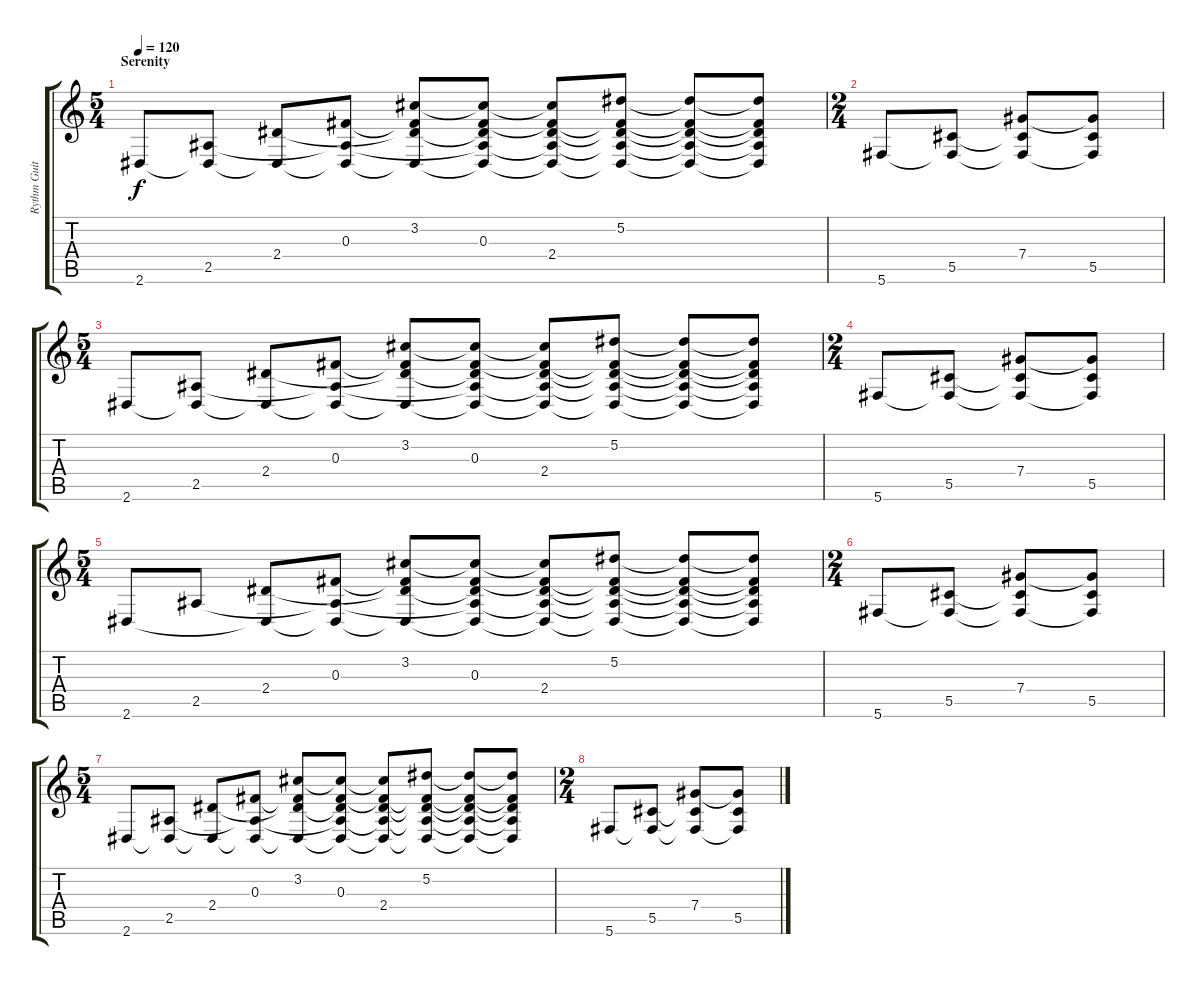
\track ("Rythm Guitar" "Rythm Guit") {instrument distortionguitar}
\staff {score tabs}
\tuning (Eb4 Bb3 Gb3 Db3 Ab2 Db2) {hide}
\ts (5 4)
\section ("" "Serenity")
\tempo 120
\clef g2
\ks c
2.6.8{dy f instrument acousticguitarsteel} (2.5 2.6{t}).8 (2.4 2.6{t}).8 (0.3 2.5{t} 2.6{t}).8 (3.2 0.3{t} 2.4{t} 2.6{t}).8 (3.2{t} 0.3 2.4{t} 2.5{t} 2.6{t}).8 (3.2{t} 0.3{t} 2.4 2.5{t} 2.6{t}).8 (5.2 0.3{t} 2.4{t} 2.5{t} 2.6{t}).8 (5.2{t} 0.3{t} 2.4{t} 2.5{t} 2.6{t}).8 (5.2{t} 0.3{t} 2.4{t} 2.5{t} 2.6{t}).8 |
\ts (2 4)
5.6.8 (5.5 5.6{t}).8 (7.4 5.5{t} 5.6{t}).8 (7.4{t} 5.5 5.6{t}).8 |
\ts (5 4)
2.6.8 (2.5 2.6{t}).8 (2.4 2.6{t}).8 (0.3 2.5{t} 2.6{t}).8 (3.2 0.3{t} 2.4{t} 2.6{t}).8 (3.2{t} 0.3 2.4{t} 2.5{t} 2.6{t}).8 (3.2{t} 0.3{t} 2.4 2.5{t} 2.6{t}).8 (5.2 0.3{t} 2.4{t} 2.5{t} 2.6{t}).8 (5.2{t} 0.3{t} 2.4{t} 2.5{t} 2.6{t}).8 (5.2{t} 0.3{t} 2.4{t} 2.5{t} 2.6{t}).8 |
\ts (2 4)
5.6.8 (5.5 5.6{t}).8 (7.4 5.5{t} 5.6{t}).8 (7.4{t} 5.5 5.6{t}).8 |
\ts (5 4)
2.6.8 2.5.8 (2.4 2.6{t}).8 (0.3 2.5{t} 2.6{t}).8 (3.2 0.3{t} 2.4{t} 2.6{t}).8 (3.2{t} 0.3 2.4{t} 2.5{t} 2.6{t}).8 (3.2{t} 0.3{t} 2.4 2.5{t} 2.6{t}).8 (5.2 0.3{t} 2.4{t} 2.5{t} 2.6{t}).8 (5.2{t} 0.3{t} 2.4{t} 2.5{t} 2.6{t}).8 (5.2{t} 0.3{t} 2.4{t} 2.5{t} 2.6{t}).8 |
\ts (2 4)
5.6.8 (5.5 5.6{t}).8 (7.4 5.5{t} 5.6{t}).8 (7.4{t} 5.5 5.6{t}).8 |
\ts (5 4)
2.6.8 (2.5 2.6{t}).8 (2.4 2.6{t}).8 (0.3 2.5{t} 2.6{t}).8 (3.2 0.3{t} 2.4{t} 2.6{t}).8 (3.2{t} 0.3 2.4{t} 2.5{t} 2.6{t}).8 (3.2{t} 0.3{t} 2.4 2.5{t} 2.6{t}).8 (5.2 0.3{t} 2.4{t} 2.5{t} 2.6{t}).8 (5.2{t} 0.3{t} 2.4{t} 2.5{t} 2.6{t}).8 (5.2{t} 0.3{t} 2.4{t} 2.5{t} 2.6{t}).8 |
\ts (2 4)
5.6.8 (5.5 5.6{t}).8 (7.4 5.5{t} 5.6{t}).8 (7.4{t} 5.5 5.6{t}).8
